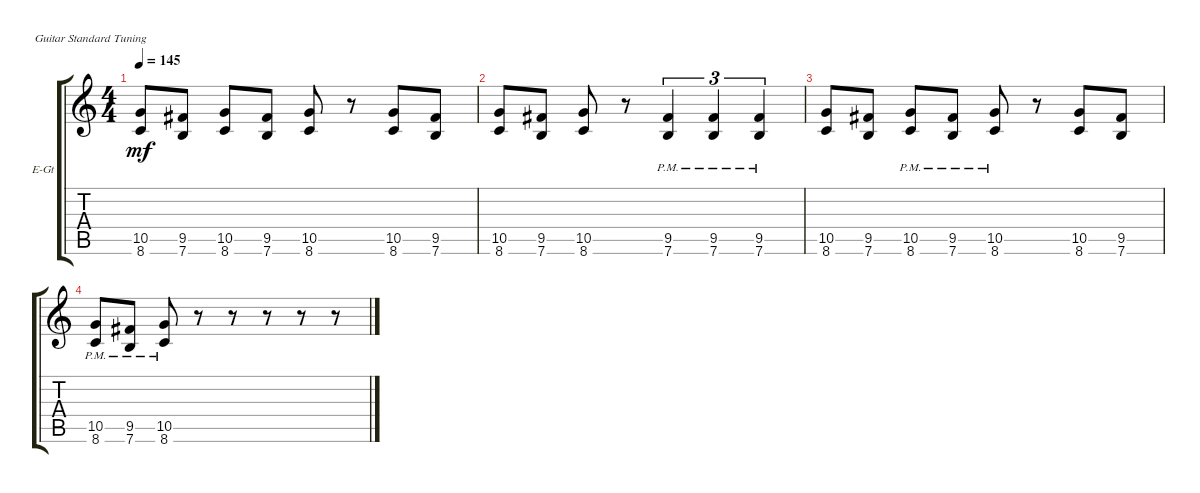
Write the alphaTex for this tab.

\defaultSystemsLayout 4
\bracketExtendMode groupsimilarinstruments
\firstSystemTrackNameOrientation horizontal
\otherSystemsTrackNameOrientation horizontal
\track ("Electric Guitar" "E-Gt") {instrument distortionguitar}
\staff {score tabs}
\tuning (E4 B3 G3 D3 A2 E2)
\ts (4 4)
\tempo 145
\clef g2
\ks c
(8.6 10.5).8{dy mf} (7.6 9.5).8 (8.6 10.5).8 (7.6 9.5).8 (8.6 10.5).8 r.8 (8.6 10.5).8 (7.6 9.5).8 |
(8.6 10.5).8 (7.6 9.5).8 (8.6 10.5).8 r.8 (7.6{pm} 9.5{pm}).4{tu (3 2)} (7.6{pm} 9.5{pm}).4{tu (3 2)} (7.6{pm} 9.5{pm}).4{tu (3 2)} |
(8.6 10.5).8 (7.6 9.5).8 (8.6{pm} 10.5{pm}).8 (7.6{pm} 9.5{pm}).8 (8.6{pm} 10.5{pm}).8 r.8 (8.6 10.5).8 (7.6 9.5).8 |
(8.6{pm} 10.5{pm}).8 (7.6{pm} 9.5{pm}).8 (8.6{pm} 10.5{pm}).8 r.8 r.8 r.8 r.8 r.8
